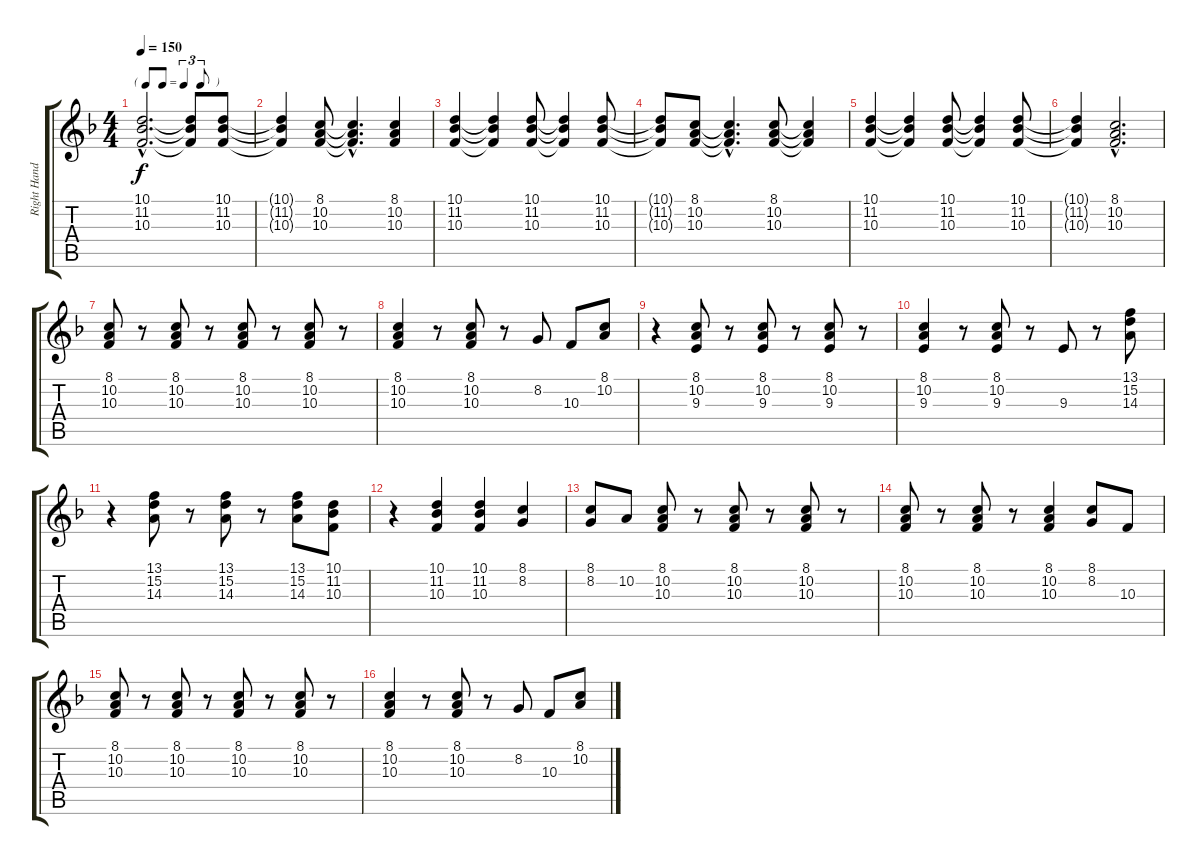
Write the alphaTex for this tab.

\track ("Right Hand" "Right Hand") {instrument brightacousticpiano}
\staff {score tabs}
\tuning (E4 B3 G3 D3 A2 E2) {hide}
\ts (4 4)
\tf triplet8th
\tempo 150
\clef g2
\ks f
(10.1{hac t} 11.2{hac t} 10.3{hac t}).2{d dy f} (10.1{t} 11.2{t} 10.3{t}).8 (10.1 11.2 10.3).8 |
(10.1{t} 11.2{t} 10.3{t}).4 (8.1 10.2 10.3).8 (8.1{hac t} 10.2{hac t} 10.3{hac t}).4{d} (8.1 10.2 10.3).4 |
(10.1 11.2 10.3).4 (10.1{t} 11.2{t} 10.3{t}).4 (10.1 11.2 10.3).8 (10.1{t} 11.2{t} 10.3{t}).4 (10.1 11.2 10.3).8 |
(10.1{t} 11.2{t} 10.3{t}).8 (8.1 10.2 10.3).8 (8.1{hac t} 10.2{hac t} 10.3{hac t}).4{d} (8.1 10.2 10.3).8 (8.1{t} 10.2{t} 10.3{t}).4 |
(10.1 11.2 10.3).4 (10.1{t} 11.2{t} 10.3{t}).4 (10.1 11.2 10.3).8 (10.1{t} 11.2{t} 10.3{t}).4 (10.1 11.2 10.3).8 |
(10.1{t} 11.2{t} 10.3{t}).4 (8.1{hac} 10.2{hac} 10.3{hac}).2{d} |
(8.1 10.2 10.3).8 r.8 (8.1 10.2 10.3).8 r.8 (8.1 10.2 10.3).8 r.8 (8.1 10.2 10.3).8 r.8 |
(8.1 10.2 10.3).4 r.8 (8.1 10.2 10.3).8 r.8 8.2.8 10.3.8 (8.1 10.2).8 |
r.4 (8.1 10.2 9.3).8 r.8 (8.1 10.2 9.3).8 r.8 (8.1 10.2 9.3).8 r.8 |
(8.1 10.2 9.3).4 r.8 (8.1 10.2 9.3).8 r.8 9.3.8 r.8 (13.1 15.2 14.3).8 |
r.4 (13.1 15.2 14.3).8 r.8 (13.1 15.2 14.3).8 r.8 (13.1 15.2 14.3).8 (10.1 11.2 10.3).8 |
r.4 (10.1 11.2 10.3).4 (10.1 11.2 10.3).4 (8.1 8.2).4 |
(8.1 8.2).8 10.2.8 (8.1 10.2 10.3).8 r.8 (8.1 10.2 10.3).8 r.8 (8.1 10.2 10.3).8 r.8 |
(8.1 10.2 10.3).8 r.8 (8.1 10.2 10.3).8 r.8 (8.1 10.2 10.3).4 (8.1 8.2).8 10.3.8 |
(8.1 10.2 10.3).8 r.8 (8.1 10.2 10.3).8 r.8 (8.1 10.2 10.3).8 r.8 (8.1 10.2 10.3).8 r.8 |
(8.1 10.2 10.3).4 r.8 (8.1 10.2 10.3).8 r.8 8.2.8 10.3.8 (8.1 10.2).8
